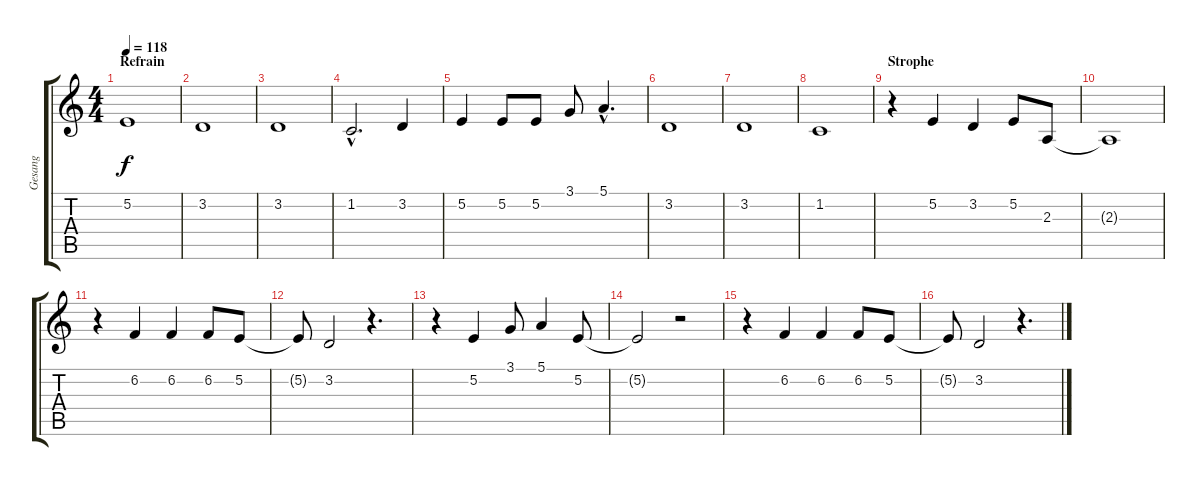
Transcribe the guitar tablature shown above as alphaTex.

\track ("Gesang" "Gesang") {instrument altosax}
\staff {score tabs}
\tuning (E4 B3 G3 D3 A2 E2) {hide}
\ts (4 4)
\section ("" "Refrain")
\tempo 118
\clef g2
\ks c
5.2.1{dy f} |
3.2.1 |
3.2.1 |
1.2{hac}.2{d} 3.2.4 |
5.2.4 5.2.8 5.2.8 3.1.8 5.1{hac}.4{d} |
3.2.1 |
3.2.1 |
1.2.1 |
\section ("" "Strophe")
r.4 5.2.4 3.2.4 5.2.8 2.3.8 |
2.3{t}.1 |
r.4 6.2.4 6.2.4 6.2.8 5.2.8 |
5.2{t}.8 3.2.2 r.4{d} |
r.4 5.2.4 3.1.8 5.1.4 5.2.8 |
5.2{t}.2 r.2 |
r.4 6.2.4 6.2.4 6.2.8 5.2.8 |
5.2{t}.8 3.2.2 r.4{d}
